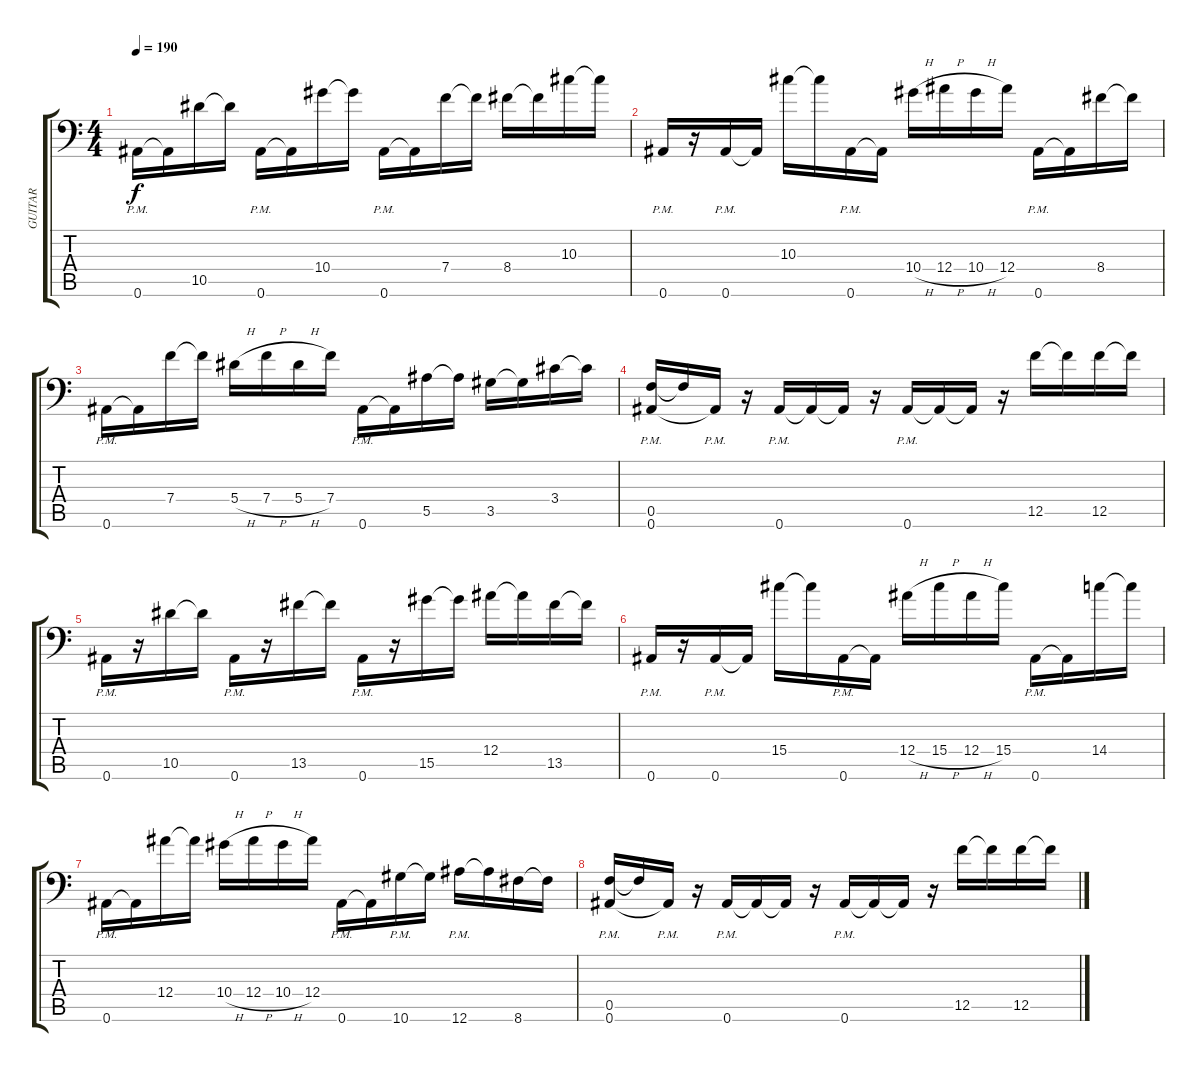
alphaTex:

\track ("GUITAR " "GUITAR ") {instrument overdrivenguitar}
\staff {score tabs}
\tuning (C4 G3 Eb3 Bb2 F2 Bb1) {hide}
\ts (4 4)
\tempo 190
\clef f4
\ks c
0.6{pm}.16{dy f} 0.6{t}.16 10.5.16 10.5{t}.16 0.6{pm}.16 0.6{t}.16 10.4.16 10.4{t}.16 0.6{pm}.16 0.6{t}.16 7.4.16 7.4{t}.16 8.4.16 8.4{t}.16 10.3.16 10.3{t}.16 |
0.6{pm}.16 r.16 0.6{pm}.16 0.6{t}.16 10.3.16 10.3{t}.16 0.6{pm}.16 0.6{t}.16 10.4{h}.16 12.4{h}.16 10.4{h}.16 12.4.16 0.6{pm}.16 0.6{t}.16 8.4.16 8.4{t}.16 |
0.6{pm}.16 0.6{t}.16 7.4.16 7.4{t}.16 5.4{h}.16 7.4{h}.16 5.4{h}.16 7.4.16 0.6{pm}.16 0.6{t}.16 5.5.16 5.5{t}.16 3.5.16 3.5{t}.16 3.4.16 3.4{t}.16 |
(0.5 0.6{pm}).16 0.5{t}.16 0.6{pm t}.16 r.16 0.6{pm}.16 0.6{t}.16 0.6{t}.16 r.16 0.6{pm}.16 0.6{t}.16 0.6{t}.16 r.16 12.5.16 12.5{t}.16 12.5.16 12.5{t}.16 |
0.6{pm}.16 r.16 10.5.16 10.5{t}.16 0.6{pm}.16 r.16 13.5.16 13.5{t}.16 0.6{pm}.16 r.16 15.5.16 15.5{t}.16 12.4.16 12.4{t}.16 13.5.16 13.5{t}.16 |
0.6{pm}.16 r.16 0.6{pm}.16 0.6{t}.16 15.4.16 15.4{t}.16 0.6{pm}.16 0.6{t}.16 12.4{h}.16 15.4{h}.16 12.4{h}.16 15.4.16 0.6{pm}.16 0.6{t}.16 14.4.16 14.4{t}.16 |
0.6{pm}.16 0.6{t}.16 12.4.16 12.4{t}.16 10.4{h}.16 12.4{h}.16 10.4{h}.16 12.4.16 0.6{pm}.16 0.6{t}.16 10.6{pm}.16 10.6{t}.16 12.6{pm}.16 12.6{t}.16 8.6.16 8.6{t}.16 |
(0.5 0.6{pm}).16 0.5{t}.16 0.6{pm t}.16 r.16 0.6{pm}.16 0.6{t}.16 0.6{t}.16 r.16 0.6{pm}.16 0.6{t}.16 0.6{t}.16 r.16 12.5.16 12.5{t}.16 12.5.16 12.5{t}.16
